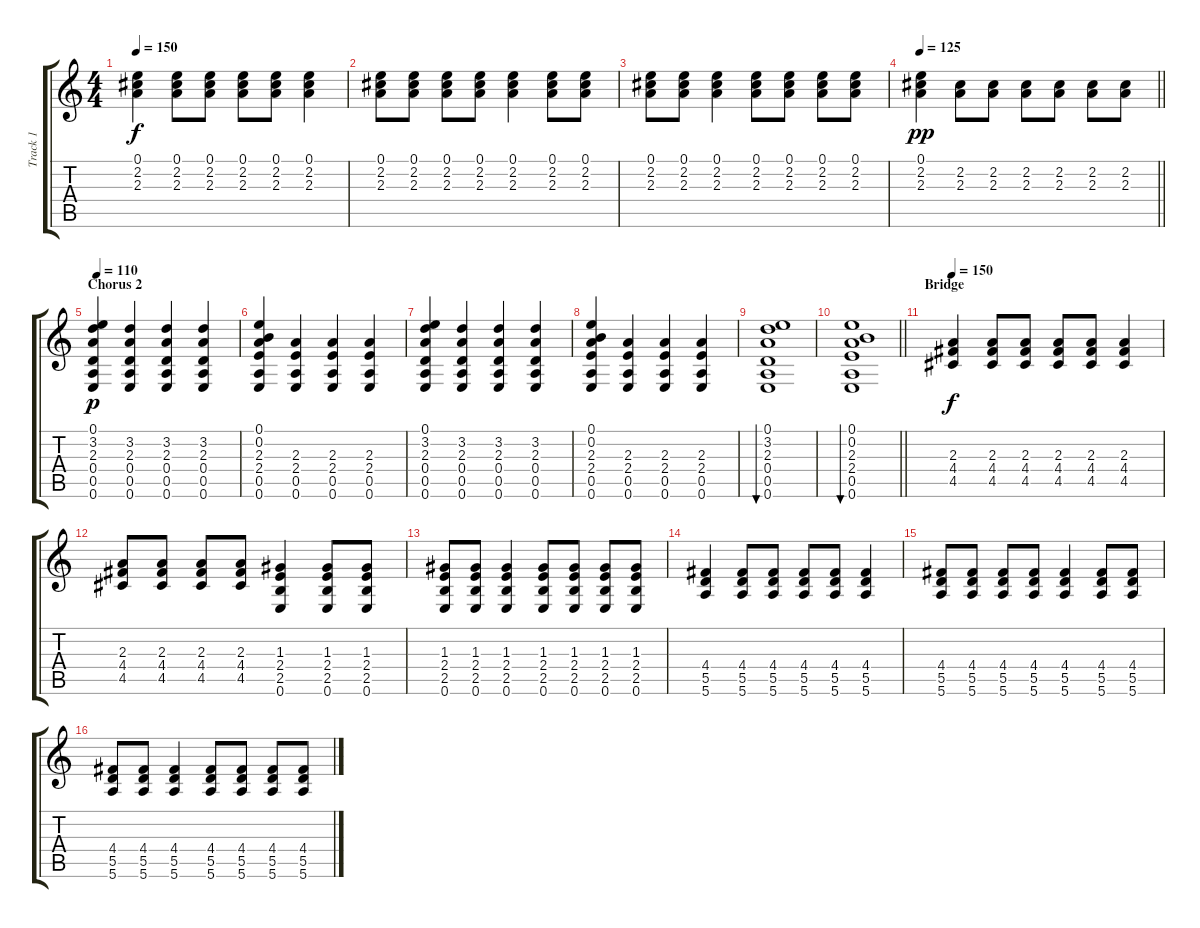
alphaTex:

\track ("Track 1" "Track 1") {instrument acousticguitarsteel}
\staff {score tabs}
\tuning (E4 B3 G3 D3 A2 E2) {hide}
\ts (4 4)
\tempo 150
\clef g2
\ks c
(0.1 2.2 2.3).4{dy f} (0.1 2.2 2.3).8 (0.1 2.2 2.3).8 (0.1 2.2 2.3).8 (0.1 2.2 2.3).8 (0.1 2.2 2.3).4 |
(0.1 2.2 2.3).8 (0.1 2.2 2.3).8 (0.1 2.2 2.3).8 (0.1 2.2 2.3).8 (0.1 2.2 2.3).4 (0.1 2.2 2.3).8 (0.1 2.2 2.3).8 |
(0.1 2.2 2.3).8 (0.1 2.2 2.3).8 (0.1 2.2 2.3).4 (0.1 2.2 2.3).8 (0.1 2.2 2.3).8 (0.1 2.2 2.3).8 (0.1 2.2 2.3).8 |
\tempo 125
\barLineRight lightlight
(0.1 2.2 2.3).4{dy pp} (2.2 2.3).8 (2.2 2.3).8 (2.2 2.3).8 (2.2 2.3).8 (2.2 2.3).8 (2.2 2.3).8 |
\section ("" "Chorus 2")
\tempo 110
(0.1 3.2 2.3 0.4 0.5 0.6).4{dy p} (3.2 2.3 0.4 0.5 0.6).4 (3.2 2.3 0.4 0.5 0.6).4 (3.2 2.3 0.4 0.5 0.6).4 |
(0.1 0.2 2.3 2.4 0.5 0.6).4 (2.3 2.4 0.5 0.6).4 (2.3 2.4 0.5 0.6).4 (2.3 2.4 0.5 0.6).4 |
(0.1 3.2 2.3 0.4 0.5 0.6).4 (3.2 2.3 0.4 0.5 0.6).4 (3.2 2.3 0.4 0.5 0.6).4 (3.2 2.3 0.4 0.5 0.6).4 |
(0.1 0.2 2.3 2.4 0.5 0.6).4 (2.3 2.4 0.5 0.6).4 (2.3 2.4 0.5 0.6).4 (2.3 2.4 0.5 0.6).4 |
(0.1 3.2 2.3 0.4 0.5 0.6).1{bu 480} |
\barLineRight lightlight
(0.1 0.2 2.3 2.4 0.5 0.6).1{bu 480} |
\section ("" "Bridge")
\tempo 150
(2.3 4.4 4.5).4{dy f} (2.3 4.4 4.5).8 (2.3 4.4 4.5).8 (2.3 4.4 4.5).8 (2.3 4.4 4.5).8 (2.3 4.4 4.5).4 |
(2.3 4.4 4.5).8 (2.3 4.4 4.5).8 (2.3 4.4 4.5).8 (2.3 4.4 4.5).8 (1.3 2.4 2.5 0.6).4 (1.3 2.4 2.5 0.6).8 (1.3 2.4 2.5 0.6).8 |
(1.3 2.4 2.5 0.6).8 (1.3 2.4 2.5 0.6).8 (1.3 2.4 2.5 0.6).4 (1.3 2.4 2.5 0.6).8 (1.3 2.4 2.5 0.6).8 (1.3 2.4 2.5 0.6).8 (1.3 2.4 2.5 0.6).8 |
(4.4 5.5 5.6).4 (4.4 5.5 5.6).8 (4.4 5.5 5.6).8 (4.4 5.5 5.6).8 (4.4 5.5 5.6).8 (4.4 5.5 5.6).4 |
(4.4 5.5 5.6).8 (4.4 5.5 5.6).8 (4.4 5.5 5.6).8 (4.4 5.5 5.6).8 (4.4 5.5 5.6).4 (4.4 5.5 5.6).8 (4.4 5.5 5.6).8 |
(4.4 5.5 5.6).8 (4.4 5.5 5.6).8 (4.4 5.5 5.6).4 (4.4 5.5 5.6).8 (4.4 5.5 5.6).8 (4.4 5.5 5.6).8 (4.4 5.5 5.6).8
